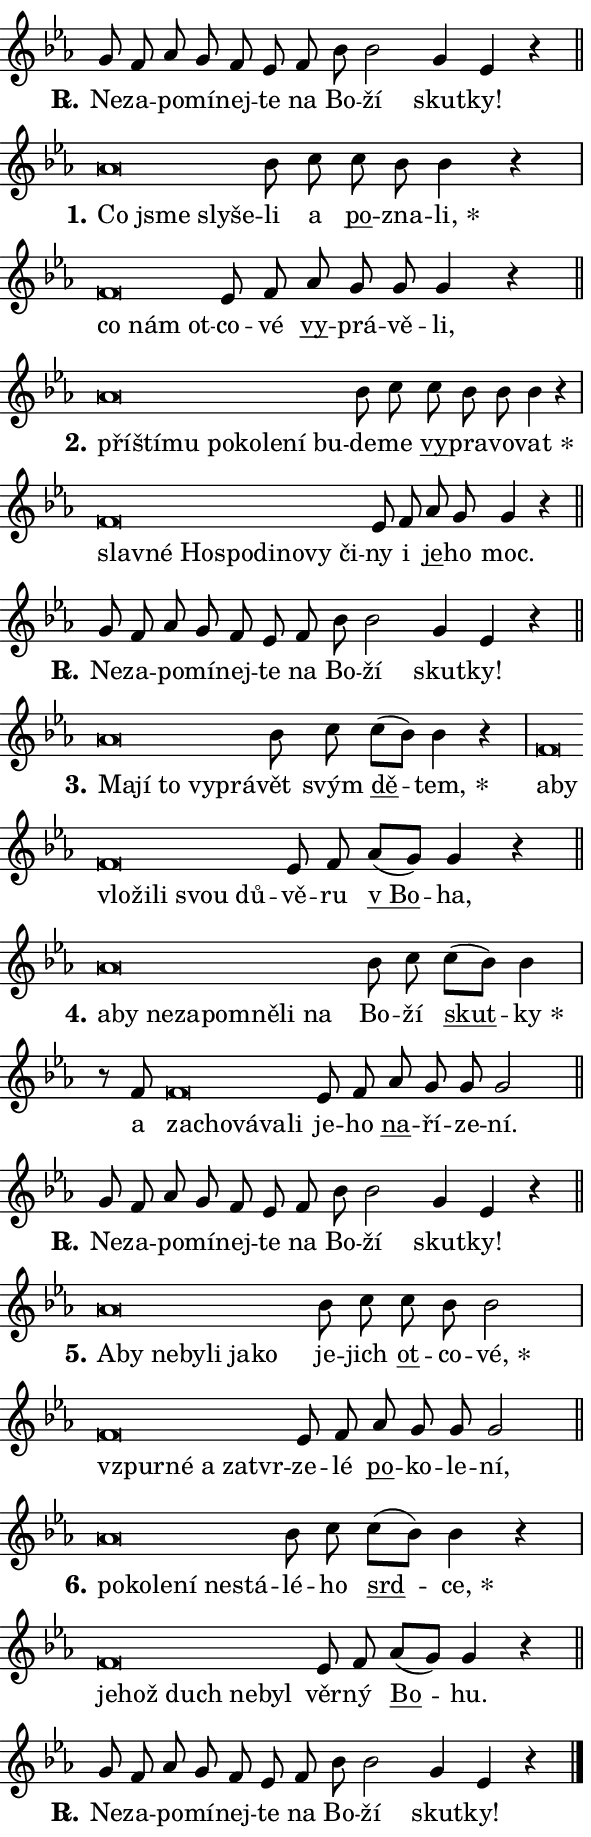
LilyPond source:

\version "2.24.0"
\header { tagline = "" }
\paper {
  indent = 0\cm
  top-margin = 0\cm
  right-margin = 0.13\cm % to fit lyric hyphens
  bottom-margin = 0\cm
  left-margin = 0\cm
  paper-width = 10\cm
  page-breaking = #ly:one-page-breaking
  system-system-spacing.basic-distance = #11
  score-system-spacing.basic-distance = #11
  ragged-last = ##f
}


%% Author: Thomas Morley
%% https://lists.gnu.org/archive/html/lilypond-user/2020-05/msg00002.html
#(define (line-position grob)
"Returns position of @var[grob} in current system:
   @code{'start}, if at first time-step
   @code{'end}, if at last time-step
   @code{'middle} otherwise
"
  (let* ((col (ly:item-get-column grob))
         (ln (ly:grob-object col 'left-neighbor))
         (rn (ly:grob-object col 'right-neighbor))
         (col-to-check-left (if (ly:grob? ln) ln col))
         (col-to-check-right (if (ly:grob? rn) rn col))
         (break-dir-left
           (and
             (ly:grob-property col-to-check-left 'non-musical #f)
             (ly:item-break-dir col-to-check-left)))
         (break-dir-right
           (and
             (ly:grob-property col-to-check-right 'non-musical #f)
             (ly:item-break-dir col-to-check-right))))
        (cond ((eqv? 1 break-dir-left) 'start)
              ((eqv? -1 break-dir-right) 'end)
              (else 'middle))))

#(define (tranparent-at-line-position vctor)
  (lambda (grob)
  "Relying on @code{line-position} select the relevant enry from @var{vctor}.
Used to determine transparency,"
    (case (line-position grob)
      ((end) (not (vector-ref vctor 0)))
      ((middle) (not (vector-ref vctor 1)))
      ((start) (not (vector-ref vctor 2))))))

noteHeadBreakVisibility =
#(define-music-function (break-visibility)(vector?)
"Makes @code{NoteHead}s transparent relying on @var{break-visibility}"
#{
  \override NoteHead.transparent =
    #(tranparent-at-line-position break-visibility)
#})

#(define delete-ledgers-for-transparent-note-heads
  (lambda (grob)
    "Reads whether a @code{NoteHead} is transparent.
If so this @code{NoteHead} is removed from @code{'note-heads} from
@var{grob}, which is supposed to be @code{LedgerLineSpanner}.
As a result ledgers are not printed for this @code{NoteHead}"
    (let* ((nhds-array (ly:grob-object grob 'note-heads))
           (nhds-list
             (if (ly:grob-array? nhds-array)
                 (ly:grob-array->list nhds-array)
                 '()))
           ;; Relies on the transparent-property being done before
           ;; Staff.LedgerLineSpanner.after-line-breaking is executed.
           ;; This is fragile ...
           (to-keep
             (remove
               (lambda (nhd)
                 (ly:grob-property nhd 'transparent #f))
               nhds-list)))
      ;; TODO find a better method to iterate over grob-arrays, similiar
      ;; to filter/remove etc for lists
      ;; For now rebuilt from scratch
      (set! (ly:grob-object grob 'note-heads)  '())
      (for-each
        (lambda (nhd)
          (ly:pointer-group-interface::add-grob grob 'note-heads nhd))
        to-keep))))

squashNotes = {
  \override NoteHead.X-extent = #'(-0.2 . 0.2)
  \override NoteHead.Y-extent = #'(-0.75 . 0)
  \override NoteHead.stencil =
    #(lambda (grob)
       (let ((pos (ly:grob-property grob 'staff-position)))
         (begin
           (if (< pos -7) (display "ERROR: Lower brevis then expected\n") (display ""))
           (if (<= pos -6) ly:text-interface::print ly:note-head::print))))
}
unSquashNotes = {
  \revert NoteHead.X-extent
  \revert NoteHead.Y-extent
  \revert NoteHead.stencil
}

hideNotes = \noteHeadBreakVisibility #begin-of-line-visible
unHideNotes = \noteHeadBreakVisibility #all-visible

% work-around for resetting accidentals
% https://lilypond.org/doc/v2.23/Documentation/notation/displaying-rhythms#unmetered-music
cadenzaMeasure = {
  \cadenzaOff
  \partial 1024 s1024
  \cadenzaOn
}

#(define-markup-command (accent layout props text) (markup?)
  "Underline accented syllable"
  (interpret-markup layout props
    #{\markup \override #'(offset . 4.3) \underline { #text }#}))

responsum = \markup \concat {
  "R" \hspace #-1.05 \path #0.1 #'((moveto 0 0.07) (lineto 0.9 0.8)) \hspace #0.05 "."
}

spaceSize = #0.6828661417322834 % exact space size for TeX Gyre Schola

\layout {
  \context {
    \Staff
    \remove "Time_signature_engraver"
    \override LedgerLineSpanner.after-line-breaking = #delete-ledgers-for-transparent-note-heads
  }
  \context {
    \Lyrics {
      \override LyricSpace.minimum-distance = \spaceSize
      \override LyricText.font-name = #"TeX Gyre Schola"
      \override LyricText.font-size = 1
      \override StanzaNumber.font-name = #"TeX Gyre Schola Bold"
      \override StanzaNumber.font-size = 1
    }
  }
  \context {
    \Score 
    \override NoteHead.text =
      #(lambda (grob) 
        (let ((pos (ly:grob-property grob 'staff-position)))
          #{\markup {
            \combine
              \halign #-0.55 \raise #(if (= pos -6) 0 0.5) \override #'(thickness . 2) \draw-line #'(3.2 . 0)
              \musicglyph "noteheads.sM1"
          }#}))
  }
}

% magnetic-lyrics.ily
%
%   written by
%     Jean Abou Samra <jean@abou-samra.fr>
%     Werner Lemberg <wl@gnu.org>
%
%   adapted by
%     Jiri Hon <jiri.hon@gmail.com>
%
% Version 2022-Apr-15

% https://www.mail-archive.com/lilypond-user@gnu.org/msg149350.html

#(define (Left_hyphen_pointer_engraver context)
   "Collect syllable-hyphen-syllable occurrences in lyrics and store
them in properties.  This engraver only looks to the left.  For
example, if the lyrics input is @code{foo -- bar}, it does the
following.

@itemize @bullet
@item
Set the @code{text} property of the @code{LyricHyphen} grob between
@q{foo} and @q{bar} to @code{foo}.

@item
Set the @code{left-hyphen} property of the @code{LyricText} grob with
text @q{foo} to the @code{LyricHyphen} grob between @q{foo} and
@q{bar}.
@end itemize

Use this auxiliary engraver in combination with the
@code{lyric-@/text::@/apply-@/magnetic-@/offset!} hook."
   (let ((hyphen #f)
         (text #f))
     (make-engraver
      (acknowledgers
       ((lyric-syllable-interface engraver grob source-engraver)
        (set! text grob)))
      (end-acknowledgers
       ((lyric-hyphen-interface engraver grob source-engraver)
        ;(when (not (grob::has-interface grob 'lyric-space-interface))
          (set! hyphen grob)));)
      ((stop-translation-timestep engraver)
       (when (and text hyphen)
         (ly:grob-set-object! text 'left-hyphen hyphen))
       (set! text #f)
       (set! hyphen #f)))))

#(define (lyric-text::apply-magnetic-offset! grob)
   "If the space between two syllables is less than the value in
property @code{LyricText@/.details@/.squash-threshold}, move the right
syllable to the left so that it gets concatenated with the left
syllable.

Use this function as a hook for
@code{LyricText@/.after-@/line-@/breaking} if the
@code{Left_@/hyphen_@/pointer_@/engraver} is active."
   (let ((hyphen (ly:grob-object grob 'left-hyphen #f)))
     (when hyphen
       (let ((left-text (ly:spanner-bound hyphen LEFT)))
         (when (grob::has-interface left-text 'lyric-syllable-interface)
           (let* ((common (ly:grob-common-refpoint grob left-text X))
                  (this-x-ext (ly:grob-extent grob common X))
                  (left-x-ext
                   (begin
                     ;; Trigger magnetism for left-text.
                     (ly:grob-property left-text 'after-line-breaking)
                     (ly:grob-extent left-text common X)))
                  ;; `delta` is the gap width between two syllables.
                  (delta (- (interval-start this-x-ext)
                            (interval-end left-x-ext)))
                  (details (ly:grob-property grob 'details))
                  (threshold (assoc-get 'squash-threshold details 0.2)))
             (when (< delta threshold)
               (let* (;; We have to manipulate the input text so that
                      ;; ligatures crossing syllable boundaries are not
                      ;; disabled.  For languages based on the Latin
                      ;; script this is essentially a beautification.
                      ;; However, for non-Western scripts it can be a
                      ;; necessity.
                      (lt (ly:grob-property left-text 'text))
                      (rt (ly:grob-property grob 'text))
                      (is-space (grob::has-interface hyphen 'lyric-space-interface))
                      (space (if is-space " " ""))
                      (extra-delta (if is-space spaceSize 0))
                      ;; Append new syllable.
                      (ltrt-space (if (and (string? lt) (string? rt))
                                (string-append lt space rt)
                                (make-concat-markup (list lt space rt))))
                      ;; Right-align `ltrt` to the right side.
                      (ltrt-space-markup (grob-interpret-markup
                               grob
                               (make-translate-markup
                                (cons (interval-length this-x-ext) 0)
                                (make-right-align-markup ltrt-space)))))
                 (begin
                   ;; Don't print `left-text`.
                   (ly:grob-set-property! left-text 'stencil #f)
                   ;; Set text and stencil (which holds all collected
                   ;; syllables so far) and shift it to the left.
                   (ly:grob-set-property! grob 'text ltrt-space)
                   (ly:grob-set-property! grob 'stencil ltrt-space-markup)
                   (ly:grob-translate-axis! grob (- (- delta extra-delta)) X))))))))))


#(define (lyric-hyphen::displace-bounds-first grob)
   ;; Make very sure this callback isn't triggered too early.
   (let ((left (ly:spanner-bound grob LEFT))
         (right (ly:spanner-bound grob RIGHT)))
     (ly:grob-property left 'after-line-breaking)
     (ly:grob-property right 'after-line-breaking)
     (ly:lyric-hyphen::print grob)))

squashThreshold = #0.4

\layout {
  \context {
    \Lyrics
    \consists #Left_hyphen_pointer_engraver
    \override LyricText.after-line-breaking =
      #lyric-text::apply-magnetic-offset!
    \override LyricHyphen.stencil = #lyric-hyphen::displace-bounds-first
    \override LyricText.details.squash-threshold = \squashThreshold
    \override LyricHyphen.minimum-distance = 0
    \override LyricHyphen.minimum-length = \squashThreshold
  }
}

squashText = \override LyricText.details.squash-threshold = 9999
unSquashText = \override LyricText.details.squash-threshold = \squashThreshold

leftText = \override LyricText.self-alignment-X = #LEFT
unLeftText = \revert LyricText.self-alignment-X

starOffset = #(lambda (grob) 
                (let ((x_offset (ly:self-alignment-interface::aligned-on-x-parent grob)))
                  (if (= x_offset 0) 0 (+ x_offset 1.2))))

star = #(define-music-function (syllable)(string?)
"Append star separator at the end of a syllable"
#{
  \once \override LyricText.X-offset = #starOffset
  \lyricmode { \markup {
    #syllable
    \override #'((font-name . "TeX Gyre Schola Bold")) \hspace #0.2 \lower #0.65 \larger "*"
  } }
#})

starAccent = #(define-music-function (syllable)(string?)
"Append star separator at the end of a syllable and make accent"
#{
  \once \override LyricText.X-offset = #starOffset
  \lyricmode { \markup {
    \accent #syllable
    \override #'((font-name . "TeX Gyre Schola Bold")) \hspace #0.2 \lower #0.65 \larger "*"
  } }
#})

breath = #(define-music-function (syllable)(string?)
"Append breathing indicator at the end of a syllable"
#{
  \lyricmode { \markup { #syllable "+" } }
#})

optionalBreath = #(define-music-function (syllable)(string?)
"Append optional breathing indicator at the end of a syllable"
#{
  \lyricmode { \markup { #syllable "(+)" } }
#})


\score {
    <<
        \new Voice = "melody" { \cadenzaOn \key es \major \relative { g'8 f as g f es \bar "" f bes bes2 g4 es r \cadenzaMeasure \bar "||" \break } }
        \new Lyrics \lyricsto "melody" { \lyricmode { \set stanza = \responsum
Ne -- za -- po -- mí -- nej -- te na Bo -- ží skut -- ky! } }
    >>
    \layout {}
}

\score {
    <<
        \new Voice = "melody" { \cadenzaOn \key es \major \relative { \squashNotes as'\breve*1/16 \hideNotes \breve*1/16 \bar "" \breve*1/16 \breve*1/16 \bar "" \unHideNotes \unSquashNotes bes8 c \bar "" c bes bes4 r \cadenzaMeasure \bar "|" \squashNotes f\breve*1/16 \hideNotes \breve*1/16 \breve*1/16 \bar "" \unHideNotes \unSquashNotes es8 f \bar "" as g g g4 r \cadenzaMeasure \bar "||" \break } }
        \new Lyrics \lyricsto "melody" { \lyricmode { \set stanza = "1."
\leftText Co \squashText jsme sly -- še -- \unLeftText \unSquashText li a \markup \accent po -- zna -- \star li, \leftText co \squashText nám ot -- \unLeftText \unSquashText co -- vé \markup \accent vy -- prá -- vě -- li, } }
    >>
    \layout {}
}

\score {
    <<
        \new Voice = "melody" { \cadenzaOn \key es \major \relative { \squashNotes as'\breve*1/16 \hideNotes \breve*1/16 \bar "" \breve*1/16 \bar "" \breve*1/16 \bar "" \breve*1/16 \bar "" \breve*1/16 \bar "" \breve*1/16 \breve*1/16 \bar "" \unHideNotes \unSquashNotes bes8 c \bar "" c bes bes bes4 r \cadenzaMeasure \bar "|" \squashNotes f\breve*1/16 \hideNotes \breve*1/16 \bar "" \breve*1/16 \bar "" \breve*1/16 \bar "" \breve*1/16 \bar "" \breve*1/16 \bar "" \breve*1/16 \breve*1/16 \bar "" \unHideNotes \unSquashNotes es8 f \bar "" as g g4 r \cadenzaMeasure \bar "||" \break } }
        \new Lyrics \lyricsto "melody" { \lyricmode { \set stanza = "2."
\leftText pří -- \squashText ští -- mu po -- ko -- le -- ní bu -- \unLeftText \unSquashText de -- me \markup \accent vy -- pra -- vo -- \star vat \leftText slav -- \squashText né Ho -- spo -- di -- no -- vy či -- \unLeftText \unSquashText ny i \markup \accent je -- ho moc. } }
    >>
    \layout {}
}

\score {
    <<
        \new Voice = "melody" { \cadenzaOn \key es \major \relative { g'8 f as g f es \bar "" f bes bes2 g4 es r \cadenzaMeasure \bar "||" \break } }
        \new Lyrics \lyricsto "melody" { \lyricmode { \set stanza = \responsum
Ne -- za -- po -- mí -- nej -- te na Bo -- ží skut -- ky! } }
    >>
    \layout {}
}

\score {
    <<
        \new Voice = "melody" { \cadenzaOn \key es \major \relative { \squashNotes as'\breve*1/16 \hideNotes \breve*1/16 \bar "" \breve*1/16 \bar "" \breve*1/16 \breve*1/16 \bar "" \unHideNotes \unSquashNotes bes8 c \bar "" c[( bes)] bes4 r \cadenzaMeasure \bar "|" \squashNotes f\breve*1/16 \hideNotes \breve*1/16 \bar "" \breve*1/16 \bar "" \breve*1/16 \bar "" \breve*1/16 \bar "" \breve*1/16 \breve*1/16 \bar "" \unHideNotes \unSquashNotes es8 f \bar "" as[( g)] g4 r \cadenzaMeasure \bar "||" \break } }
        \new Lyrics \lyricsto "melody" { \lyricmode { \set stanza = "3."
\leftText Ma -- \squashText jí to vy -- prá -- \unLeftText \unSquashText vět svým \markup \accent dě -- \star tem, \leftText a -- \squashText by vlo -- ži -- li svou dů -- \unLeftText \unSquashText vě -- ru \markup \accent "v Bo" -- ha, } }
    >>
    \layout {}
}

\score {
    <<
        \new Voice = "melody" { \cadenzaOn \key es \major \relative { \squashNotes as'\breve*1/16 \hideNotes \breve*1/16 \bar "" \breve*1/16 \bar "" \breve*1/16 \bar "" \breve*1/16 \bar "" \breve*1/16 \bar "" \breve*1/16 \breve*1/16 \bar "" \unHideNotes \unSquashNotes bes8 c \bar "" c[( bes)] bes4 \cadenzaMeasure \bar "|" r8 f8 \squashNotes f\breve*1/16 \hideNotes \breve*1/16 \bar "" \breve*1/16 \bar "" \breve*1/16 \breve*1/16 \bar "" \unHideNotes \unSquashNotes es8 f \bar "" as g g g2 \cadenzaMeasure \bar "||" \break } }
        \new Lyrics \lyricsto "melody" { \lyricmode { \set stanza = "4."
\leftText a -- \squashText by ne -- za -- po -- mně -- li na \unLeftText \unSquashText Bo -- ží \markup \accent skut -- \star ky a \leftText za -- \squashText cho -- vá -- va -- li \unLeftText \unSquashText je -- ho \markup \accent na -- ří -- ze -- ní. } }
    >>
    \layout {}
}

\score {
    <<
        \new Voice = "melody" { \cadenzaOn \key es \major \relative { g'8 f as g f es \bar "" f bes bes2 g4 es r \cadenzaMeasure \bar "||" \break } }
        \new Lyrics \lyricsto "melody" { \lyricmode { \set stanza = \responsum
Ne -- za -- po -- mí -- nej -- te na Bo -- ží skut -- ky! } }
    >>
    \layout {}
}

\score {
    <<
        \new Voice = "melody" { \cadenzaOn \key es \major \relative { \squashNotes as'\breve*1/16 \hideNotes \breve*1/16 \bar "" \breve*1/16 \bar "" \breve*1/16 \bar "" \breve*1/16 \bar "" \breve*1/16 \breve*1/16 \bar "" \unHideNotes \unSquashNotes bes8 c \bar "" c bes bes2 \cadenzaMeasure \bar "|" \squashNotes f\breve*1/16 \hideNotes \breve*1/16 \bar "" \breve*1/16 \bar "" \breve*1/16 \breve*1/16 \bar "" \unHideNotes \unSquashNotes es8 f \bar "" as g g g2 \cadenzaMeasure \bar "||" \break } }
        \new Lyrics \lyricsto "melody" { \lyricmode { \set stanza = "5."
\leftText A -- \squashText by ne -- by -- li ja -- ko \unLeftText \unSquashText je -- jich \markup \accent ot -- co -- \star vé, \leftText vzpur -- \squashText né a za -- tvr -- \unLeftText \unSquashText ze -- lé \markup \accent po -- ko -- le -- ní, } }
    >>
    \layout {}
}

\score {
    <<
        \new Voice = "melody" { \cadenzaOn \key es \major \relative { \squashNotes as'\breve*1/16 \hideNotes \breve*1/16 \bar "" \breve*1/16 \bar "" \breve*1/16 \bar "" \breve*1/16 \breve*1/16 \bar "" \unHideNotes \unSquashNotes bes8 c \bar "" c[( bes)] bes4 r \cadenzaMeasure \bar "|" \squashNotes f\breve*1/16 \hideNotes \breve*1/16 \bar "" \breve*1/16 \bar "" \breve*1/16 \breve*1/16 \bar "" \unHideNotes \unSquashNotes es8 f \bar "" as[( g)] g4 r \cadenzaMeasure \bar "||" \break } }
        \new Lyrics \lyricsto "melody" { \lyricmode { \set stanza = "6."
\leftText po -- \squashText ko -- le -- ní ne -- stá -- \unLeftText \unSquashText lé -- ho \markup \accent srd -- \star ce, \leftText je -- \squashText hož duch ne -- byl \unLeftText \unSquashText věr -- ný \markup \accent Bo -- hu. } }
    >>
    \layout {}
}

\score {
    <<
        \new Voice = "melody" { \cadenzaOn \key es \major \relative { g'8 f as g f es \bar "" f bes bes2 g4 es r \cadenzaMeasure \bar "||" \break } \bar "|." }
        \new Lyrics \lyricsto "melody" { \lyricmode { \set stanza = \responsum
Ne -- za -- po -- mí -- nej -- te na Bo -- ží skut -- ky! } }
    >>
    \layout {}
}
